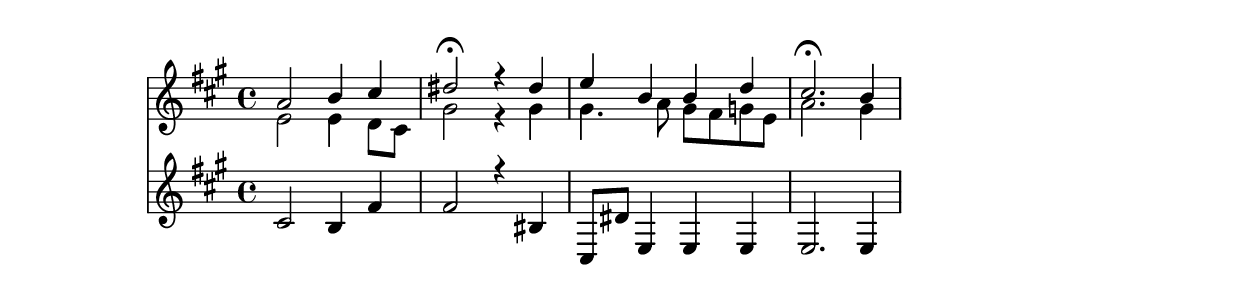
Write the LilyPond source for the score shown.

\version "2.19.54"

\language "english"

\new Score <<

	\new Staff <<
		\key a \major
		\new Voice {
			\voiceOne
			a'2 
			b'4
			cs''4 |
			ds''2 \fermata
			r4
			ds''4 |
			e''4
			b'4
			b'4
			d''4 |
			cs''2. \fermata
			b'4
		}
		\new Voice {
			\voiceTwo
			e'2 
			e'4 
			d'8
			cs'8 |
			gs'2
			r4
			gs'4 |
			gs'4.
			a'8
			gs'8
			fs'8
			g'8
			e'8 |
			a'2.
			gs'4

		}
	>>

	\new Staff <<
		\key a \major
		\new Voice {
			\voiceOne
			cs'2 
			b4 
			fs'4 |
			fs'2
			r4
			bs4 |
			cs8 
			ds'8
			e4
			e4
			e4
			e2.
			e4 |
			
		}
		\new Voice {
			\voiceTwo
		}
	>>

>>